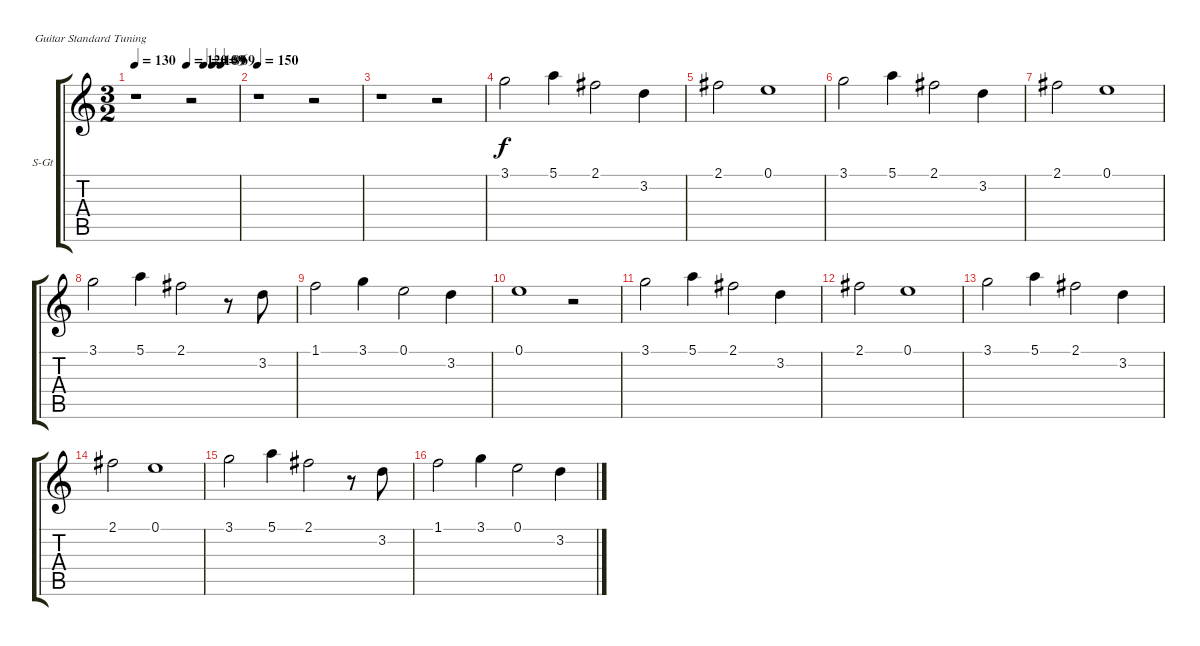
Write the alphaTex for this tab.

\bracketExtendMode groupsimilarinstruments
\firstSystemTrackNameOrientation horizontal
\otherSystemsTrackNameOrientation horizontal
\track ("Вокал" "S-Gt") {instrument synthvoice}
\staff {score tabs}
\tuning (E4 B3 G3 D3 A2 E2)
\displaytranspose 12
\ts (3 2)
\tempo 130
\tempo (120 0.5)
\tempo (109 0.666667)
\tempo (89 0.75)
\tempo (69 0.833333)
\clef g2
\ks c
r.1{dy f} r.2 |
\tempo 150
r.1 r.2 |
r.1 r.2 |
3.1.2 5.1.4 2.1.2 3.2.4 |
2.1.2 0.1.1 |
3.1.2 5.1.4 2.1.2 3.2.4 |
2.1.2 0.1.1 |
3.1.2 5.1.4 2.1.2 r.8 3.2.8 |
1.1.2 3.1.4 0.1.2 3.2.4 |
0.1.1 r.2 |
3.1.2 5.1.4 2.1.2 3.2.4 |
2.1.2 0.1.1 |
3.1.2 5.1.4 2.1.2 3.2.4 |
2.1.2 0.1.1 |
3.1.2 5.1.4 2.1.2 r.8 3.2.8 |
1.1.2 3.1.4 0.1.2 3.2.4
